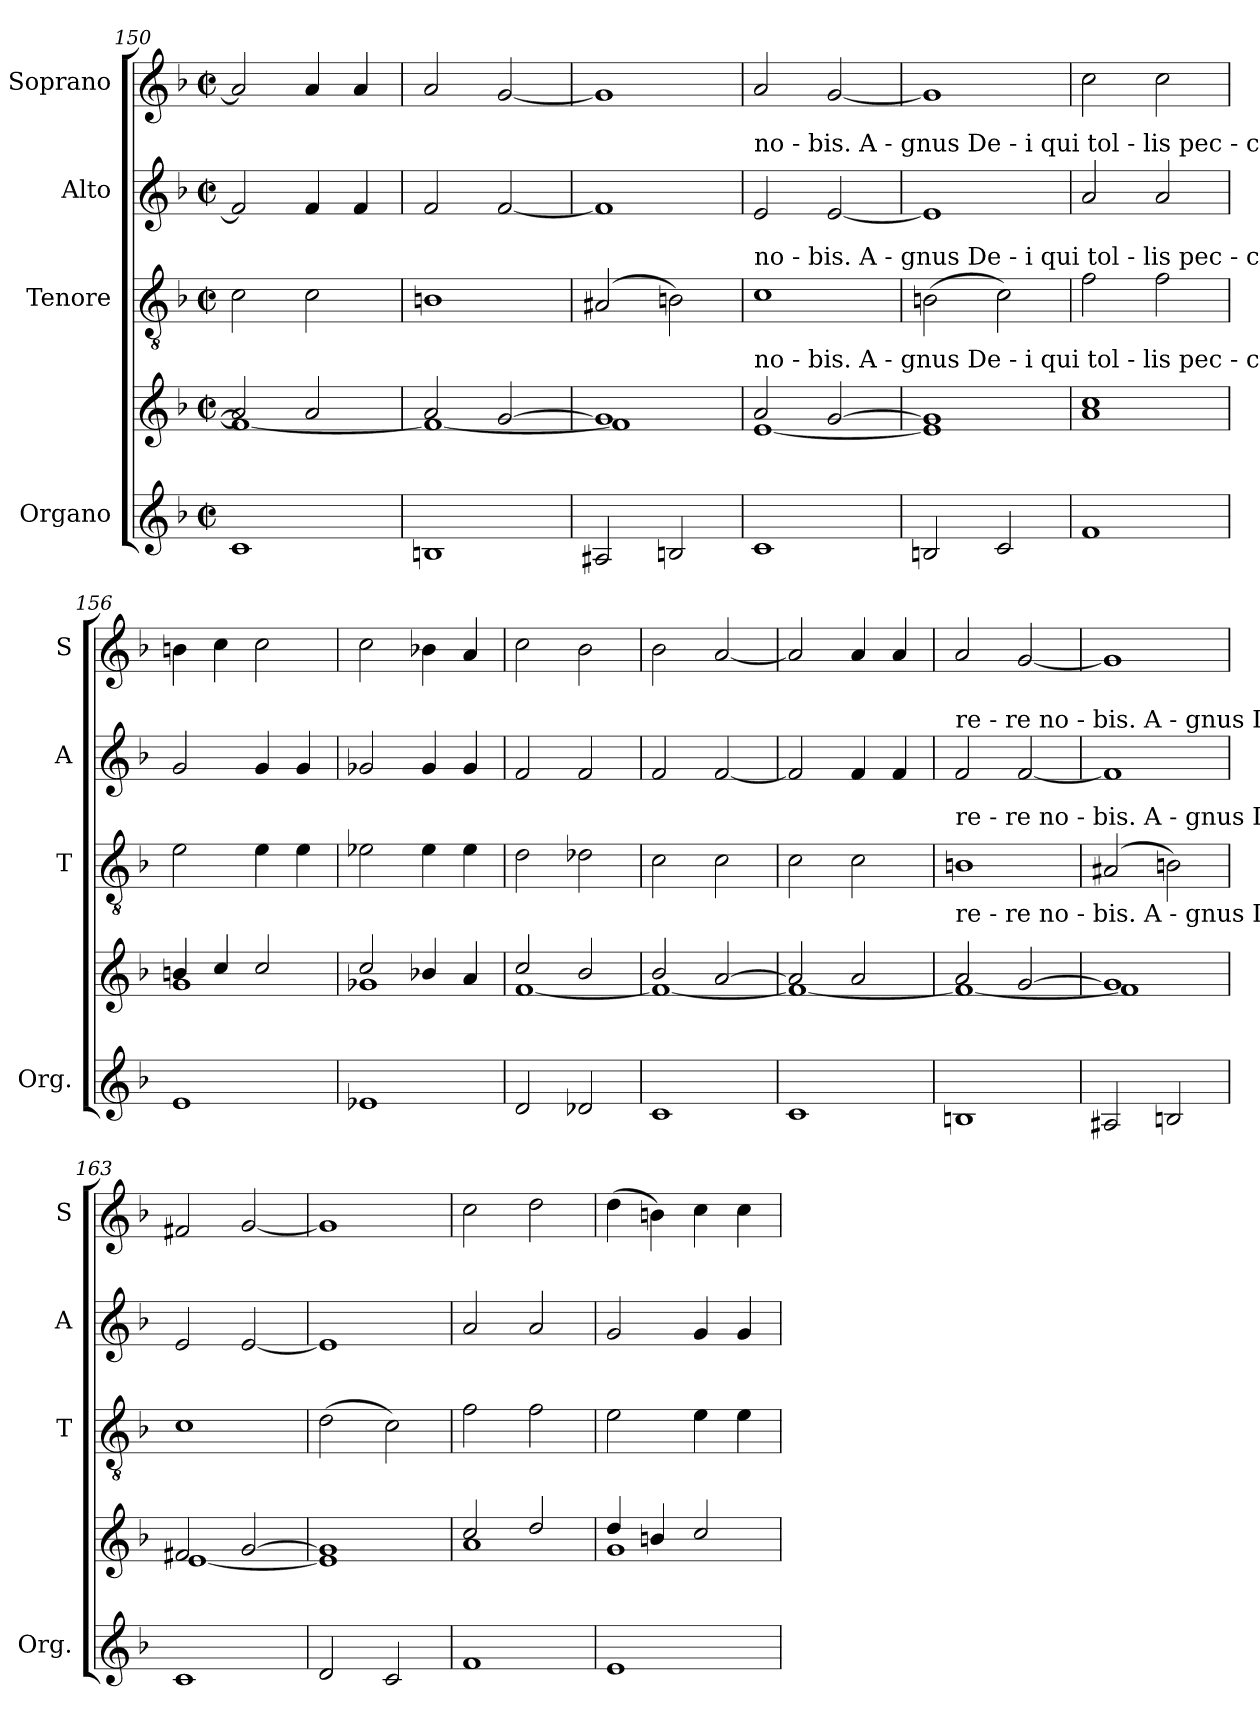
**kern	**kern	**kern	**kern	**kern
*part4	*part4	*part3	*part2	*part1
*staff5	*staff4	*staff3	*staff2	*staff1
*I"Organo	*	*I"Tenore	*I"Alto	*I"Soprano
*I'Org.	*	*I'T	*I'A	*I'S
*clefG2	*clefG2	*clefGv2	*clefG2	*clefG2
*k[b-]	*k[b-]	*k[b-]	*k[b-]	*k[b-]
*F:	*F:	*F:	*F:	*F:
*M2/2	*M2/2	*M2/2	*M2/2	*M2/2
*met(c|)	*met(c|)	*met(c|)	*met(c|)	*met(c|)
=150	=150	=150	=150	=150
*	*^	*	*	*
1c	2a/]	1f_	2c\	2f/]	2a/]
.	2a/	.	2c\	4f/	4a/
.	.	.	.	4f/	4a/
=151	=151	=151	=151	=151	=151
1Bn	2a/	1f_	1Bn	2f/	2a/
.	[>2g/	.	.	[2f/	[2g/
=152	=152	=152	=152	=152	=152
2A#X/	1g]	1f]	(2A#X/	1f]	1g]
2Bn/	.	.	2Bn\)	.	.
!!LO:LB:g=z
=153	=153	=153	=153	=153	=153
!	!	!	!	!LO:TX:a:t=no   -    bis.                                         A    -   gnus          De  -  i     qui               tol   -     lis    pec -  ca    -    ta            mun   -   di&colon;                        mi -  se -	!
!	!	!	!LO:TX:a:t=no   -    bis.                                         A    -   gnus          De      -      i     qui       tol   -     lis    pec -  ca    -    ta            mun   -   di&colon;                        mi -  se -	!	!
!	!LO:TX:a:t=no          -              bis.                       A    -   gnus          De     -       i     qui        tol   -    lis    pec -   ca    -    ta            mun   -   di&colon;           mi   -    se -	!	!	!	!
1c	2a/	[<1e	1c	2e/	2a/
.	[>2g/	.	.	[2e/	[2g/
=154	=154	=154	=154	=154	=154
2Bn/	1g]	1e]	(2Bn\	1e]	1g]
2c/	.	.	2c\)	.	.
=155	=155	=155	=155	=155	=155
1f	1cc	1a	2f\	2a/	2cc\
.	.	.	2f\	2a/	2cc\
=156	=156	=156	=156	=156	=156
1e	4bn/	1g	2e\	2g/	4bn\
.	4cc/	.	.	.	4cc\
.	2cc/	.	4e\	4g/	2cc\
.	.	.	4e\	4g/	.
=157	=157	=157	=157	=157	=157
1e-X	2cc/	1g-X	2e-X\	2g-X/	2cc\
.	4b-X/	.	4e-\	4g-/	4b-X\
.	4a/	.	4e-\	4g-/	4a/
=158	=158	=158	=158	=158	=158
2d/	2cc/	[<1f	2d\	2f/	2cc\
2d-X/	2b-/	.	2d-X\	2f/	2b-\
=159	=159	=159	=159	=159	=159
1c	2b-/	1f_	2c\	2f/	2b-\
.	[>2a/	.	2c\	[2f/	[2a/
=160	=160	=160	=160	=160	=160
1c	2a/]	1f_	2c\	2f/]	2a/]
.	2a/	.	2c\	4f/	4a/
.	.	.	.	4f/	4a/
!!LO:LB:g=z
=161	=161	=161	=161	=161	=161
!	!	!	!	!LO:TX:a:t=re    -    re                                           no     -  bis.                                    A    -   gnus        De    -       i     qui       tol    -    lis   pec -   ca     -      ta	!
!	!	!	!LO:TX:a:t=re    -     re                                          no     -  bis.                                        A    -   gnus        De    -       i     qui       tol    -    lis   pec -   ca     -      ta	!	!
!	!	!	!LO:TX:b:t=re          -                 re                        no          -              bis.                      A    -   gnus        De    -        i     qui       tol    -    lis   pec -   ca     -      ta	!	!
1Bn	2a/	1f_	1Bn	2f/	2a/
.	[>2g/	.	.	[2f/	[2g/
=162	=162	=162	=162	=162	=162
2A#X/	1g]	1f]	(2A#X/	1f]	1g]
2Bn/	.	.	2Bn\)	.	.
=163	=163	=163	=163	=163	=163
1c	2f#X/	[<1e	1c	2e/	2f#X/
.	[>2g/	.	.	[2e/	[2g/
=164	=164	=164	=164	=164	=164
2d/	1g]	1e]	(2d\	1e]	1g]
2c/	.	.	2c\)	.	.
=165	=165	=165	=165	=165	=165
1f	2cc/	1a	2f\	2a/	2cc\
.	2dd/	.	2f\	2a/	2dd\
=166	=166	=166	=166	=166	=166
1e	4dd/	1g	2e\	2g/	(4dd\
.	4bn/	.	.	.	4bn\)
.	2cc/	.	4e\	4g/	4cc\
.	.	.	4e\	4g/	4cc\
*	*v	*v	*	*	*
=	=	=	=	=
*-	*-	*-	*-	*-
